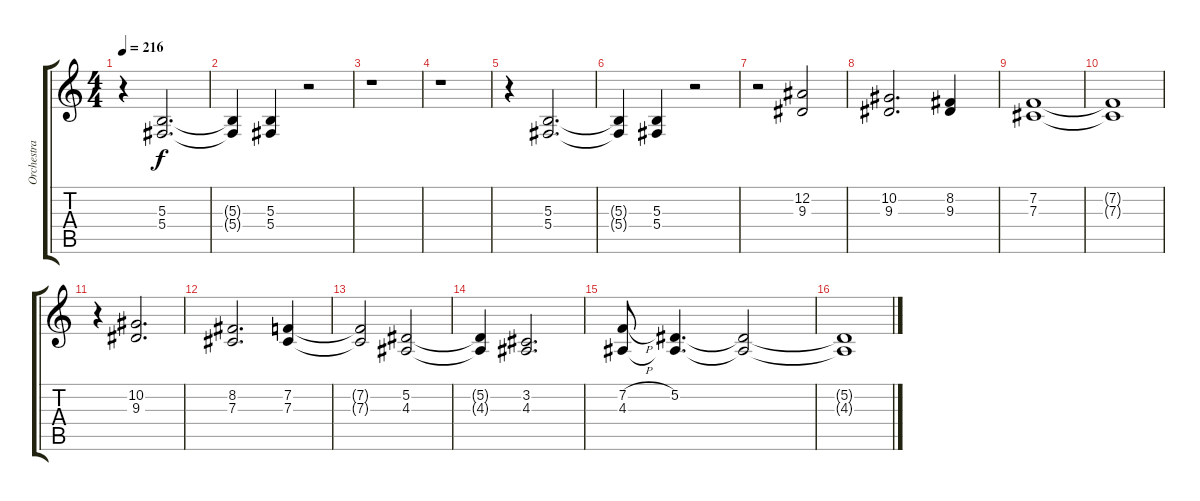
\track ("Orchestra 1" "Orchestra ") {instrument stringensemble1}
\staff {score tabs}
\tuning (Eb4 Bb3 Gb3 Db3 Ab2 Eb2) {hide}
\ts (4 4)
\tempo 216
\clef g2
\ks c
r.4{dy f} (5.3 5.4).2{d} |
(5.3{t} 5.4{t}).4 (5.3 5.4).4 r.2 |
r.1 |
r.1 |
r.4 (5.3 5.4).2{d} |
(5.3{t} 5.4{t}).4 (5.3 5.4).4 r.2 |
r.2 (12.2 9.3).2 |
(10.2 9.3).2{d} (8.2 9.3).4 |
(7.2 7.3).1 |
(7.2{t} 7.3{t}).1 |
r.4 (10.2 9.3).2{d} |
(8.2 7.3).2{d} (7.2 7.3).4 |
(7.2{t} 7.3{t}).2 (5.2 4.3).2 |
(5.2{t} 4.3{t}).4 (3.2 4.3).2{d} |
(7.2{h} 4.3).8 (5.2 4.3{t}).4{d} (5.2{t} 4.3{t}).2 |
(5.2{t} 4.3{t}).1
